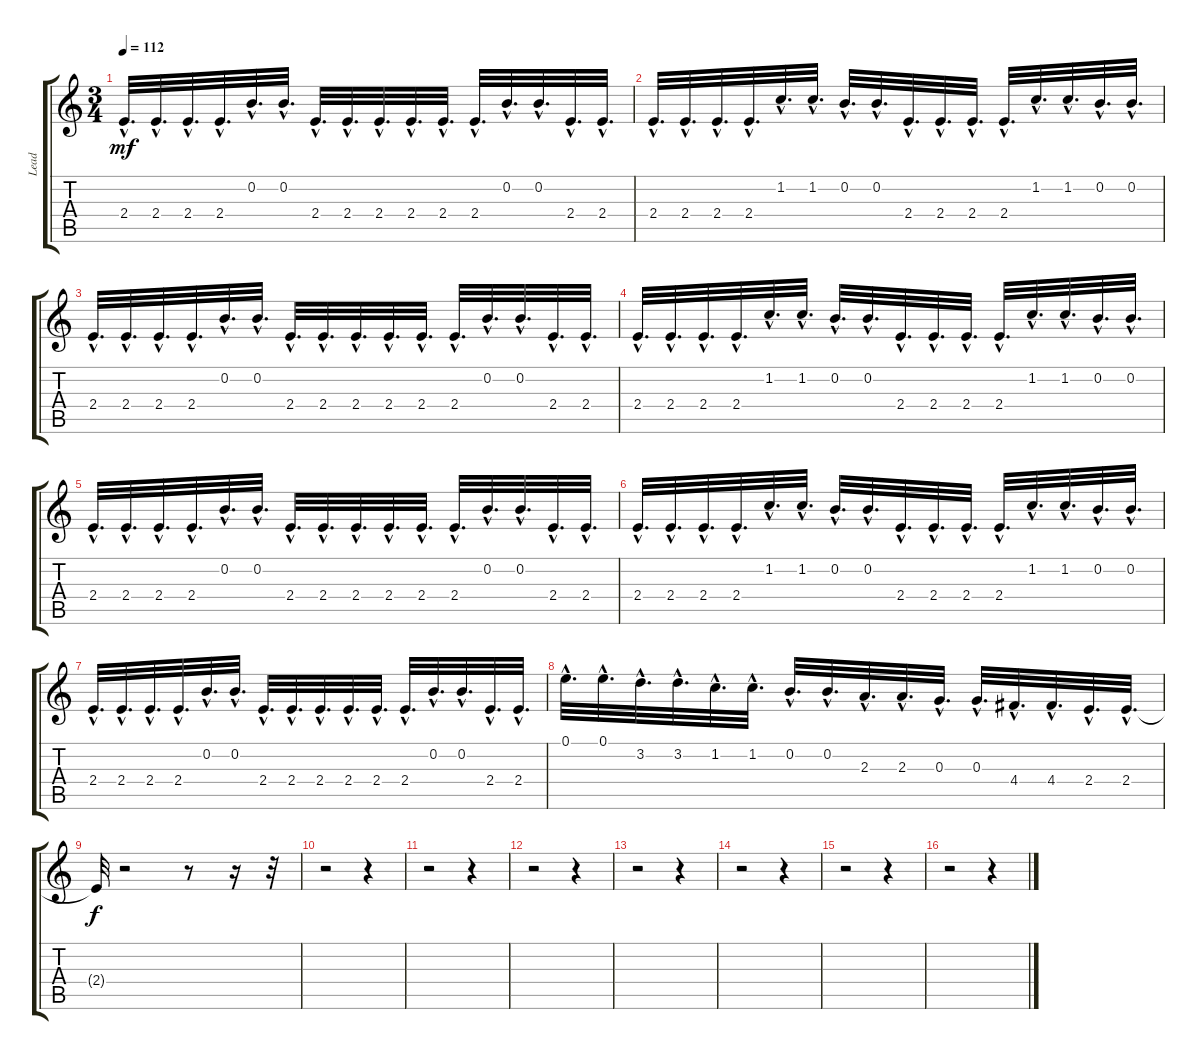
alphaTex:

\track ("Lead" "Lead") {instrument overdrivenguitar}
\staff {score tabs}
\tuning (E4 B3 G3 D3 A2 E2) {hide}
\ts (3 4)
\tempo 112
\clef g2
\ks c
2.4{hac}.32{d dy mf} 2.4{hac}.32{d} 2.4{hac}.32{d} 2.4{hac}.32{d} 0.2{hac}.32{d} 0.2{hac}.32{d} 2.4{hac}.32{d} 2.4{hac}.32{d} 2.4{hac}.32{d} 2.4{hac}.32{d} 2.4{hac}.32{d} 2.4{hac}.32{d} 0.2{hac}.32{d} 0.2{hac}.32{d} 2.4{hac}.32{d} 2.4{hac}.32{d} |
2.4{hac}.32{d} 2.4{hac}.32{d} 2.4{hac}.32{d} 2.4{hac}.32{d} 1.2{hac}.32{d} 1.2{hac}.32{d} 0.2{hac}.32{d} 0.2{hac}.32{d} 2.4{hac}.32{d} 2.4{hac}.32{d} 2.4{hac}.32{d} 2.4{hac}.32{d} 1.2{hac}.32{d} 1.2{hac}.32{d} 0.2{hac}.32{d} 0.2{hac}.32{d} |
2.4{hac}.32{d} 2.4{hac}.32{d} 2.4{hac}.32{d} 2.4{hac}.32{d} 0.2{hac}.32{d} 0.2{hac}.32{d} 2.4{hac}.32{d} 2.4{hac}.32{d} 2.4{hac}.32{d} 2.4{hac}.32{d} 2.4{hac}.32{d} 2.4{hac}.32{d} 0.2{hac}.32{d} 0.2{hac}.32{d} 2.4{hac}.32{d} 2.4{hac}.32{d} |
2.4{hac}.32{d} 2.4{hac}.32{d} 2.4{hac}.32{d} 2.4{hac}.32{d} 1.2{hac}.32{d} 1.2{hac}.32{d} 0.2{hac}.32{d} 0.2{hac}.32{d} 2.4{hac}.32{d} 2.4{hac}.32{d} 2.4{hac}.32{d} 2.4{hac}.32{d} 1.2{hac}.32{d} 1.2{hac}.32{d} 0.2{hac}.32{d} 0.2{hac}.32{d} |
2.4{hac}.32{d} 2.4{hac}.32{d} 2.4{hac}.32{d} 2.4{hac}.32{d} 0.2{hac}.32{d} 0.2{hac}.32{d} 2.4{hac}.32{d} 2.4{hac}.32{d} 2.4{hac}.32{d} 2.4{hac}.32{d} 2.4{hac}.32{d} 2.4{hac}.32{d} 0.2{hac}.32{d} 0.2{hac}.32{d} 2.4{hac}.32{d} 2.4{hac}.32{d} |
2.4{hac}.32{d} 2.4{hac}.32{d} 2.4{hac}.32{d} 2.4{hac}.32{d} 1.2{hac}.32{d} 1.2{hac}.32{d} 0.2{hac}.32{d} 0.2{hac}.32{d} 2.4{hac}.32{d} 2.4{hac}.32{d} 2.4{hac}.32{d} 2.4{hac}.32{d} 1.2{hac}.32{d} 1.2{hac}.32{d} 0.2{hac}.32{d} 0.2{hac}.32{d} |
2.4{hac}.32{d} 2.4{hac}.32{d} 2.4{hac}.32{d} 2.4{hac}.32{d} 0.2{hac}.32{d} 0.2{hac}.32{d} 2.4{hac}.32{d} 2.4{hac}.32{d} 2.4{hac}.32{d} 2.4{hac}.32{d} 2.4{hac}.32{d} 2.4{hac}.32{d} 0.2{hac}.32{d} 0.2{hac}.32{d} 2.4{hac}.32{d} 2.4{hac}.32{d} |
0.1{hac}.32{d} 0.1{hac}.32{d} 3.2{hac}.32{d} 3.2{hac}.32{d} 1.2{hac}.32{d} 1.2{hac}.32{d} 0.2{hac}.32{d} 0.2{hac}.32{d} 2.3{hac}.32{d} 2.3{hac}.32{d} 0.3{hac}.32{d} 0.3{hac}.32{d} 4.4{hac}.32{d} 4.4{hac}.32{d} 2.4{hac}.32{d} 2.4{hac}.32{d} |
2.4{t}.32{dy f} r.2 r.8 r.16 r.32 |
r.2 r.4 |
r.2 r.4 |
r.2 r.4 |
r.2 r.4 |
r.2 r.4 |
r.2 r.4 |
r.2 r.4
